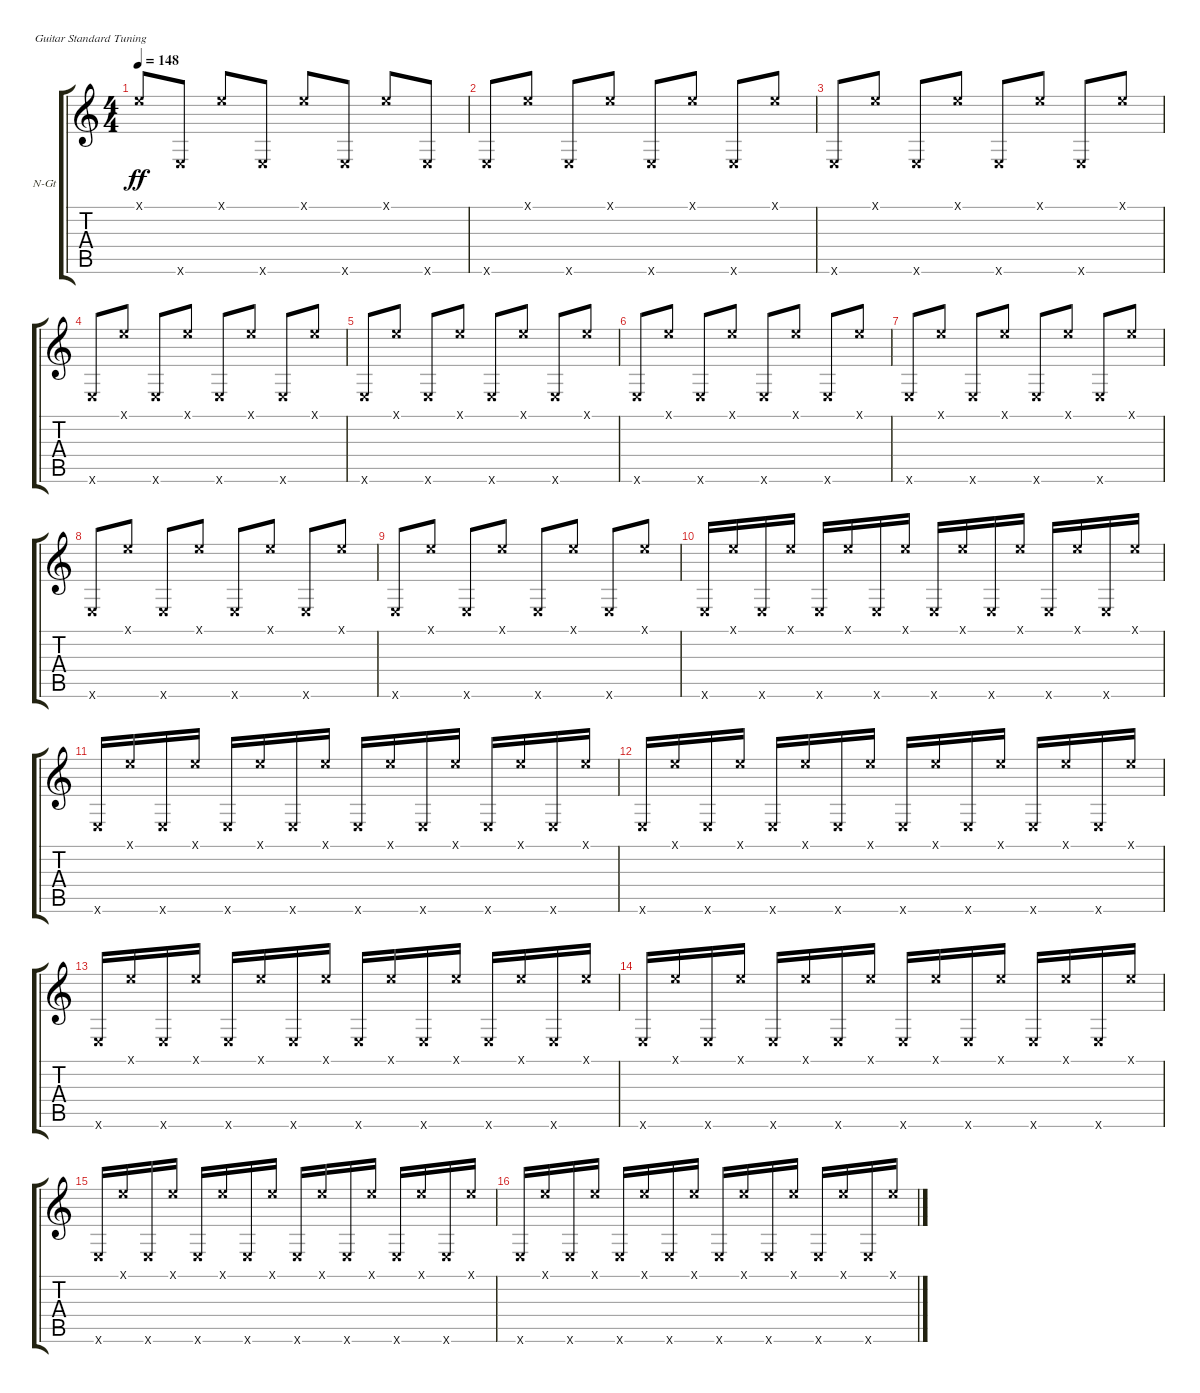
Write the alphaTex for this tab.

\defaultSystemsLayout 4
\bracketExtendMode groupsimilarinstruments
\firstSystemTrackNameOrientation horizontal
\otherSystemsTrackNameOrientation horizontal
\track ("Nylon Guitar" "N-Gt") {instrument acousticguitarnylon}
\staff {score tabs}
\tuning (E4 B3 G3 D3 A2 E2)
\ts (4 4)
\tempo 148
\clef g2
\ks c
0.1{x}.8{dy ff} 0.6{x}.8 0.1{x}.8 0.6{x}.8 0.1{x}.8 0.6{x}.8 0.1{x}.8 0.6{x}.8 |
0.6{x}.8 0.1{x}.8 0.6{x}.8 0.1{x}.8 0.6{x}.8 0.1{x}.8 0.6{x}.8 0.1{x}.8 |
0.6{x}.8 0.1{x}.8 0.6{x}.8 0.1{x}.8 0.6{x}.8 0.1{x}.8 0.6{x}.8 0.1{x}.8 |
0.6{x}.8 0.1{x}.8 0.6{x}.8 0.1{x}.8 0.6{x}.8 0.1{x}.8 0.6{x}.8 0.1{x}.8 |
0.6{x}.8 0.1{x}.8 0.6{x}.8 0.1{x}.8 0.6{x}.8 0.1{x}.8 0.6{x}.8 0.1{x}.8 |
0.6{x}.8 0.1{x}.8 0.6{x}.8 0.1{x}.8 0.6{x}.8 0.1{x}.8 0.6{x}.8 0.1{x}.8 |
0.6{x}.8 0.1{x}.8 0.6{x}.8 0.1{x}.8 0.6{x}.8 0.1{x}.8 0.6{x}.8 0.1{x}.8 |
0.6{x}.8 0.1{x}.8 0.6{x}.8 0.1{x}.8 0.6{x}.8 0.1{x}.8 0.6{x}.8 0.1{x}.8 |
0.6{x}.8 0.1{x}.8 0.6{x}.8 0.1{x}.8 0.6{x}.8 0.1{x}.8 0.6{x}.8 0.1{x}.8 |
0.6{x}.16 0.1{x}.16 0.6{x}.16 0.1{x}.16 0.6{x}.16 0.1{x}.16 0.6{x}.16 0.1{x}.16 0.6{x}.16 0.1{x}.16 0.6{x}.16 0.1{x}.16 0.6{x}.16 0.1{x}.16 0.6{x}.16 0.1{x}.16 |
0.6{x}.16 0.1{x}.16 0.6{x}.16 0.1{x}.16 0.6{x}.16 0.1{x}.16 0.6{x}.16 0.1{x}.16 0.6{x}.16 0.1{x}.16 0.6{x}.16 0.1{x}.16 0.6{x}.16 0.1{x}.16 0.6{x}.16 0.1{x}.16 |
0.6{x}.16 0.1{x}.16 0.6{x}.16 0.1{x}.16 0.6{x}.16 0.1{x}.16 0.6{x}.16 0.1{x}.16 0.6{x}.16 0.1{x}.16 0.6{x}.16 0.1{x}.16 0.6{x}.16 0.1{x}.16 0.6{x}.16 0.1{x}.16 |
0.6{x}.16 0.1{x}.16 0.6{x}.16 0.1{x}.16 0.6{x}.16 0.1{x}.16 0.6{x}.16 0.1{x}.16 0.6{x}.16 0.1{x}.16 0.6{x}.16 0.1{x}.16 0.6{x}.16 0.1{x}.16 0.6{x}.16 0.1{x}.16 |
0.6{x}.16 0.1{x}.16 0.6{x}.16 0.1{x}.16 0.6{x}.16 0.1{x}.16 0.6{x}.16 0.1{x}.16 0.6{x}.16 0.1{x}.16 0.6{x}.16 0.1{x}.16 0.6{x}.16 0.1{x}.16 0.6{x}.16 0.1{x}.16 |
0.6{x}.16 0.1{x}.16 0.6{x}.16 0.1{x}.16 0.6{x}.16 0.1{x}.16 0.6{x}.16 0.1{x}.16 0.6{x}.16 0.1{x}.16 0.6{x}.16 0.1{x}.16 0.6{x}.16 0.1{x}.16 0.6{x}.16 0.1{x}.16 |
0.6{x}.16 0.1{x}.16 0.6{x}.16 0.1{x}.16 0.6{x}.16 0.1{x}.16 0.6{x}.16 0.1{x}.16 0.6{x}.16 0.1{x}.16 0.6{x}.16 0.1{x}.16 0.6{x}.16 0.1{x}.16 0.6{x}.16 0.1{x}.16
